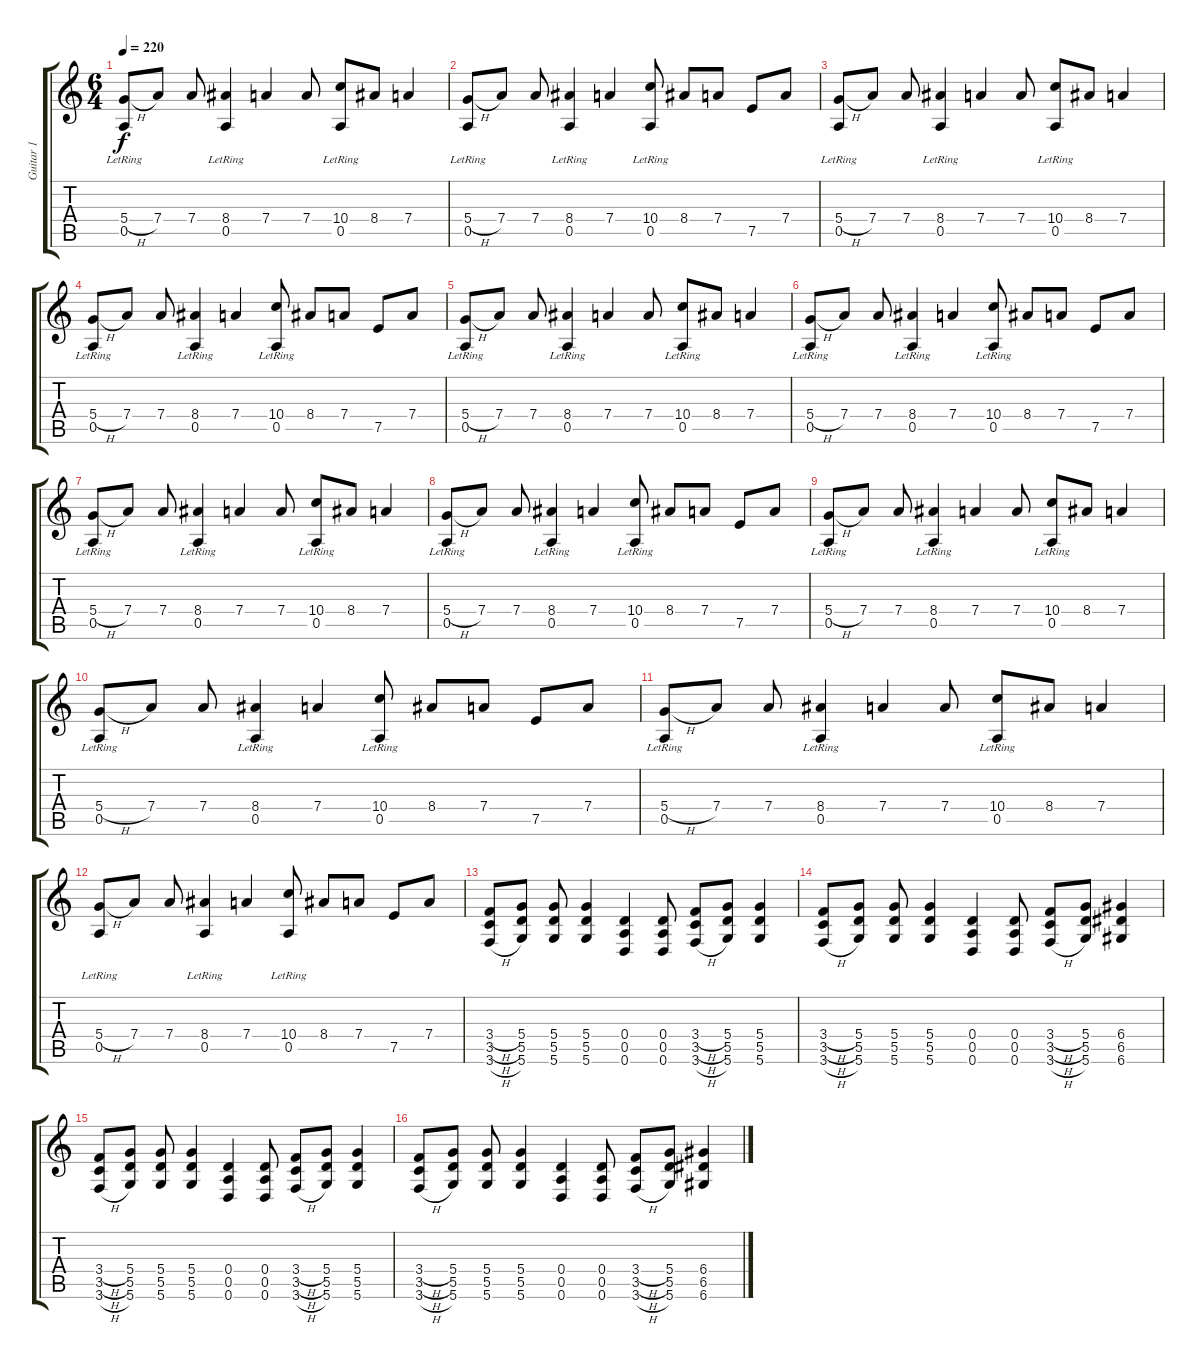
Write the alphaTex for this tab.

\track ("Guitar 1" "Guitar 1") {instrument distortionguitar}
\staff {score tabs}
\tuning (E4 B3 G3 D3 A2 D2) {hide}
\ts (6 4)
\tempo 220
\clef g2
\ks c
(5.4{h} 0.5{lr}).8{dy f} 7.4.8 7.4.8 (8.4 0.5{lr}).4 7.4.4 7.4.8 (10.4 0.5{lr}).8 8.4.8 7.4.4 |
(5.4{h} 0.5{lr}).8 7.4.8 7.4.8 (8.4 0.5{lr}).4 7.4.4 (10.4 0.5{lr}).8 8.4.8 7.4.8 7.5.8 7.4.8 |
(5.4{h} 0.5{lr}).8 7.4.8 7.4.8 (8.4 0.5{lr}).4 7.4.4 7.4.8 (10.4 0.5{lr}).8 8.4.8 7.4.4 |
(5.4{h} 0.5{lr}).8 7.4.8 7.4.8 (8.4 0.5{lr}).4 7.4.4 (10.4 0.5{lr}).8 8.4.8 7.4.8 7.5.8 7.4.8 |
(5.4{h} 0.5{lr}).8 7.4.8 7.4.8 (8.4 0.5{lr}).4 7.4.4 7.4.8 (10.4 0.5{lr}).8 8.4.8 7.4.4 |
(5.4{h} 0.5{lr}).8 7.4.8 7.4.8 (8.4 0.5{lr}).4 7.4.4 (10.4 0.5{lr}).8 8.4.8 7.4.8 7.5.8 7.4.8 |
(5.4{h} 0.5{lr}).8 7.4.8 7.4.8 (8.4 0.5{lr}).4 7.4.4 7.4.8 (10.4 0.5{lr}).8 8.4.8 7.4.4 |
(5.4{h} 0.5{lr}).8 7.4.8 7.4.8 (8.4 0.5{lr}).4 7.4.4 (10.4 0.5{lr}).8 8.4.8 7.4.8 7.5.8 7.4.8 |
(5.4{h} 0.5{lr}).8 7.4.8 7.4.8 (8.4 0.5{lr}).4 7.4.4 7.4.8 (10.4 0.5{lr}).8 8.4.8 7.4.4 |
(5.4{h} 0.5{lr}).8 7.4.8 7.4.8 (8.4 0.5{lr}).4 7.4.4 (10.4 0.5{lr}).8 8.4.8 7.4.8 7.5.8 7.4.8 |
(5.4{h} 0.5{lr}).8{volume 16 balance 8 instrument electricguitarjazz} 7.4.8 7.4.8 (8.4 0.5{lr}).4 7.4.4 7.4.8 (10.4 0.5{lr}).8 8.4.8 7.4.4 |
(5.4{h} 0.5{lr}).8 7.4.8 7.4.8 (8.4 0.5{lr}).4 7.4.4 (10.4 0.5{lr}).8 8.4.8 7.4.8 7.5.8 7.4.8 |
(3.4{h} 3.5{h} 3.6{h}).8{volume 16 balance 0 instrument distortionguitar} (5.4 5.5 5.6).8 (5.4 5.5 5.6).8 (5.4 5.5 5.6).4 (0.4 0.5 0.6).4 (0.4 0.5 0.6).8 (3.4{h} 3.5{h} 3.6{h}).8 (5.4 5.5 5.6).8 (5.4 5.5 5.6).4 |
(3.4{h} 3.5{h} 3.6{h}).8 (5.4 5.5 5.6).8 (5.4 5.5 5.6).8 (5.4 5.5 5.6).4 (0.4 0.5 0.6).4 (0.4 0.5 0.6).8 (3.4{h} 3.5{h} 3.6{h}).8 (5.4 5.5 5.6).8 (6.4 6.5 6.6).4 |
(3.4{h} 3.5{h} 3.6{h}).8{volume 16 balance 0 instrument distortionguitar} (5.4 5.5 5.6).8 (5.4 5.5 5.6).8 (5.4 5.5 5.6).4 (0.4 0.5 0.6).4 (0.4 0.5 0.6).8 (3.4{h} 3.5{h} 3.6{h}).8 (5.4 5.5 5.6).8 (5.4 5.5 5.6).4 |
(3.4{h} 3.5{h} 3.6{h}).8 (5.4 5.5 5.6).8 (5.4 5.5 5.6).8 (5.4 5.5 5.6).4 (0.4 0.5 0.6).4 (0.4 0.5 0.6).8 (3.4{h} 3.5{h} 3.6{h}).8 (5.4 5.5 5.6).8 (6.4 6.5 6.6).4
